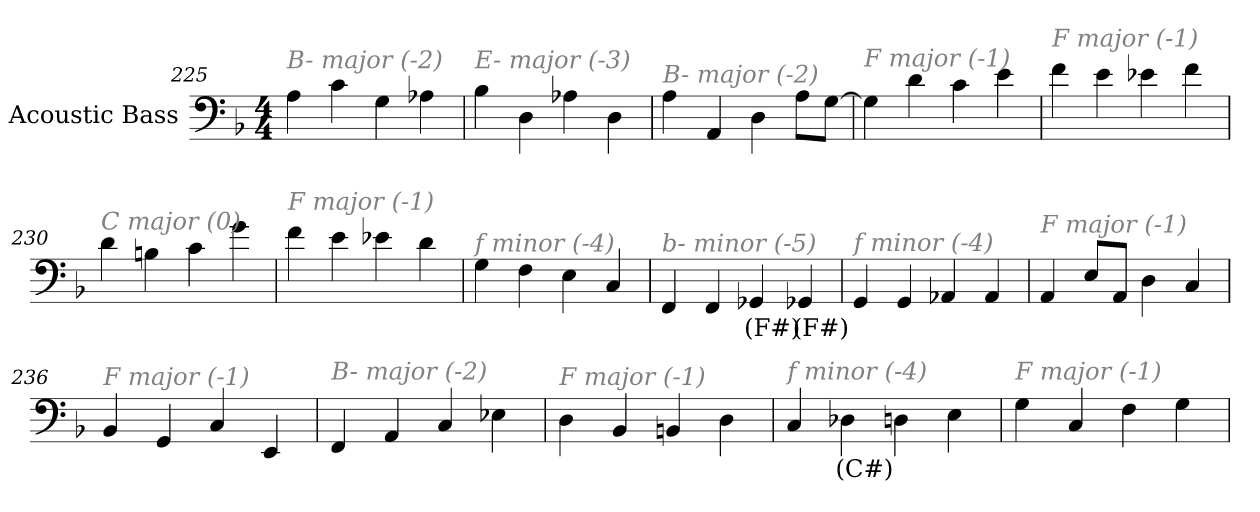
**kern	**text
*part1	*part1
*staff1	*staff1
*I"Acoustic Bass	*
*clefF4	*
*ITrd7c12	*
*k[b-]	*
*F:	*
*M4/4	*
=225	=225
!LO:TX:i:color=#808080:t=B- major (-2)	!
4AA	.
4C	.
4GG	.
4AA-X	.
=226	=226
!LO:TX:i:color=#808080:t=E- major (-3)	!
4BB-	.
4DD	.
4AA-X	.
4DD	.
=227	=227
!LO:TX:i:color=#808080:t=B- major (-2)	!
4AA	.
4AAA	.
4DD	.
8AAL	.
[8GGJ	.
=228	=228
!LO:TX:i:color=#808080:t=F major (-1)	!
4GG]	.
4D	.
4C	.
4E	.
=229	=229
!LO:TX:i:color=#808080:t=F major (-1)	!
4F	.
4E	.
4E-X	.
4F	.
=230	=230
!LO:TX:i:color=#808080:t=C major (0)	!
4D	.
4BBn	.
4C	.
4G	.
=231	=231
!LO:TX:i:color=#808080:t=F major (-1)	!
4F	.
4E	.
4E-X	.
4D	.
=232	=232
!LO:TX:i:color=#808080:t=f minor (-4)	!
4GG	.
4FF	.
4EE	.
4CC	.
=233	=233
!LO:TX:i:color=#808080:t=b- minor (-5)	!
4FFF	.
4FFF	.
4GGG-Xi	(F#)
4GGG-Xi	(F#)
=234	=234
!LO:TX:i:color=#808080:t=f minor (-4)	!
4GGG	.
4GGG	.
4AAA-X	.
4AAA-	.
=235	=235
!LO:TX:i:color=#808080:t=F major (-1)	!
4AAA	.
8EEL	.
8AAAJ	.
4DD	.
4CC	.
=236	=236
!LO:TX:i:color=#808080:t=F major (-1)	!
4BBB-	.
4GGG	.
4CC	.
4EEE	.
=237	=237
!LO:TX:i:color=#808080:t=B- major (-2)	!
4FFF	.
4AAA	.
4CC	.
4EE-X	.
=238	=238
!LO:TX:i:color=#808080:t=F major (-1)	!
4DD	.
4BBB-	.
4BBBn	.
4DD	.
=239	=239
!LO:TX:i:color=#808080:t=f minor (-4)	!
4CC	.
4DD-Xi	(C#)
4DD	.
4EE	.
=240	=240
!LO:TX:i:color=#808080:t=F major (-1)	!
4GG	.
4CC	.
4FF	.
4GG	.
=	=
*-	*-
